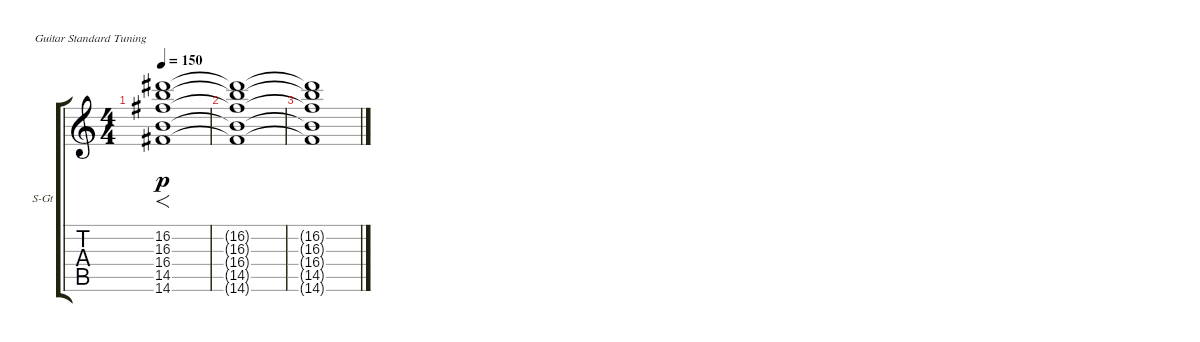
\defaultSystemsLayout 4
\bracketExtendMode groupsimilarinstruments
\firstSystemTrackNameOrientation horizontal
\otherSystemsTrackNameOrientation horizontal
\track ("А. Андреев (Клавиши)" "S-Gt") {instrument acousticguitarsteel}
\staff {score tabs}
\tuning (E4 B3 G3 D3 A2 E2)
\ts (4 4)
\tempo 150
\clef g2
\ks c
(16.2 16.3 16.4 14.5 14.6).1{f dy p} |
(16.2{t} 16.3{t} 16.4{t} 14.5{t} 14.6{t}).1 |
(16.2{t} 16.3{t} 16.4{t} 14.5{t} 14.6{t}).1
